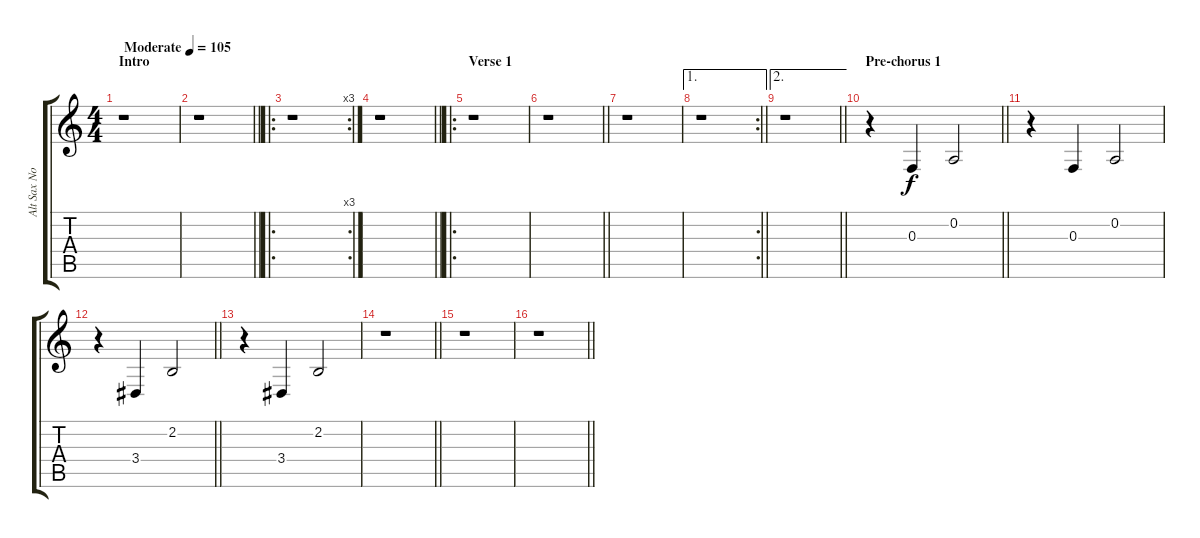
\track ("Alt Sax Notation" "Alt Sax No") {mute instrument altosax}
\staff {score tabs}
\tuning (D4 A3 F3 C3 G2 D2) {hide}
\ts (4 4)
\section ("" "Intro")
\tempo (105 "Moderate")
\clef g2
\ks aminor
r.1{dy f instrument altosax} |
\barLineRight lightlight
r.1 |
\ro
\rc 3
r.1 |
\barLineRight lightlight
r.1 |
\ro
\section ("" "Verse 1")
r.1 |
\barLineRight lightlight
r.1 |
r.1 |
\ae 1
\rc 2
\barLineRight lightlight
r.1 |
\ae 2
\barLineRight lightlight
r.1 |
\section ("" "Pre-chorus 1")
\barLineRight lightlight
r.4 0.3.4 0.2.2 |
r.4 0.3.4 0.2.2 |
\barLineRight lightlight
r.4 3.4.4 2.2.2 |
r.4 3.4.4 2.2.2 |
\barLineRight lightlight
r.1 |
r.1 |
\barLineRight lightlight
r.1
